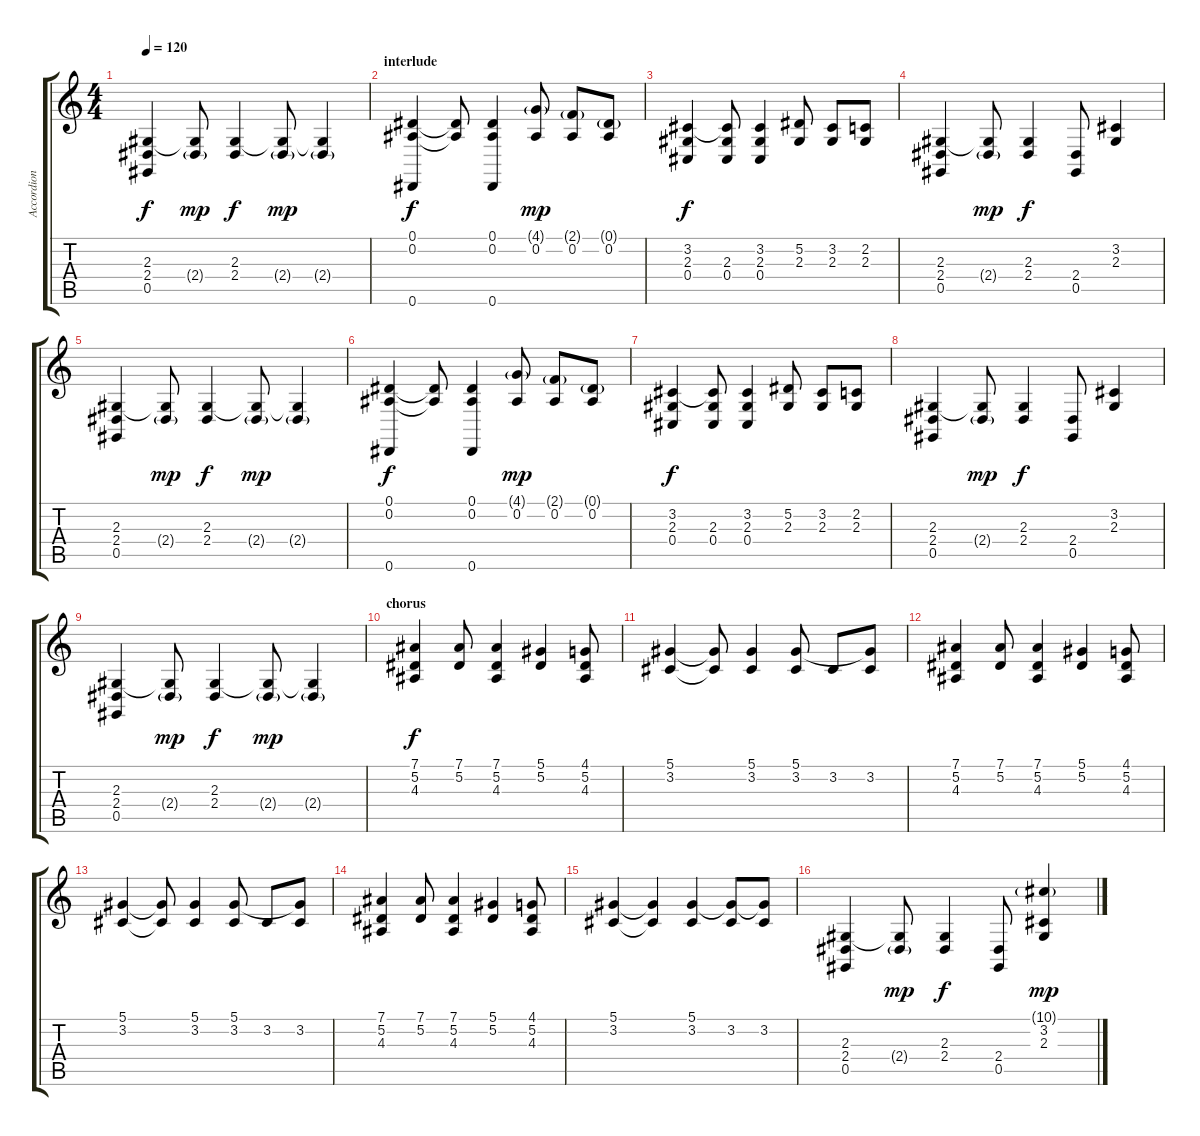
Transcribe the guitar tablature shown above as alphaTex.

\track ("Accordion" "Accordion") {instrument accordion}
\staff {score tabs}
\tuning (Eb4 Bb3 Gb3 Db3 Ab2 Eb2) {hide}
\ts (4 4)
\tempo 120
\clef g2
\ks c
(2.3 2.4 0.5).4{dy f} (2.3{t} 2.4{g}).8{dy mp} (2.3 2.4).4{dy f} (2.3{t} 2.4{g}).8{dy mp} (2.3{t} 2.4{g}).4 |
\section ("" "interlude")
(0.1 0.2 0.6).4{dy f} (0.1{t} 0.2{t}).8 (0.1 0.2 0.6).4 (4.1{g} 0.2).8{dy mp} (2.1{g} 0.2).8 (0.1{g} 0.2).8 |
(3.2 2.3 0.4).4{dy f} (3.2{t} 2.3 0.4).8 (3.2 2.3 0.4).4 (5.2 2.3).8 (3.2 2.3).8 (2.2 2.3).8 |
(2.3 2.4 0.5).4 (2.3{t} 2.4{g}).8{dy mp} (2.3 2.4).4{dy f} (2.4 0.5).8 (3.2 2.3).4 |
(2.3 2.4 0.5).4 (2.3{t} 2.4{g}).8{dy mp} (2.3 2.4).4{dy f} (2.3{t} 2.4{g}).8{dy mp} (2.3{t} 2.4{g}).4 |
(0.1 0.2 0.6).4{dy f} (0.1{t} 0.2{t}).8 (0.1 0.2 0.6).4 (4.1{g} 0.2).8{dy mp} (2.1{g} 0.2).8 (0.1{g} 0.2).8 |
(3.2 2.3 0.4).4{dy f} (3.2{t} 2.3 0.4).8 (3.2 2.3 0.4).4 (5.2 2.3).8 (3.2 2.3).8 (2.2 2.3).8 |
(2.3 2.4 0.5).4 (2.3{t} 2.4{g}).8{dy mp} (2.3 2.4).4{dy f} (2.4 0.5).8 (3.2 2.3).4 |
(2.3 2.4 0.5).4 (2.3{t} 2.4{g}).8{dy mp} (2.3 2.4).4{dy f} (2.3{t} 2.4{g}).8{dy mp} (2.3{t} 2.4{g}).4 |
\section ("" "chorus")
(7.1 5.2 4.3).4{dy f} (7.1 5.2).8 (7.1 5.2 4.3).4 (5.1 5.2).4 (4.1 5.2 4.3).8 |
(5.1 3.2).4 (5.1{t} 3.2{t}).8 (5.1 3.2).4 (5.1 3.2).8 3.2.8 (5.1{t} 3.2).8 |
(7.1 5.2 4.3).4 (7.1 5.2).8 (7.1 5.2 4.3).4 (5.1 5.2).4 (4.1 5.2 4.3).8 |
(5.1 3.2).4 (5.1{t} 3.2{t}).8 (5.1 3.2).4 (5.1 3.2).8 3.2.8 (5.1{t} 3.2).8 |
(7.1 5.2 4.3).4 (7.1 5.2).8 (7.1 5.2 4.3).4 (5.1 5.2).4 (4.1 5.2 4.3).8 |
(5.1 3.2).4 (5.1{t} 3.2{t}).4 (5.1 3.2).4 (5.1{t} 3.2).8 (5.1{t} 3.2).8 |
(2.3 2.4 0.5).4 (2.3{t} 2.4{g}).8{dy mp} (2.3 2.4).4{dy f} (2.4 0.5).8 (10.1{g} 3.2 2.3).4{dy mp}
